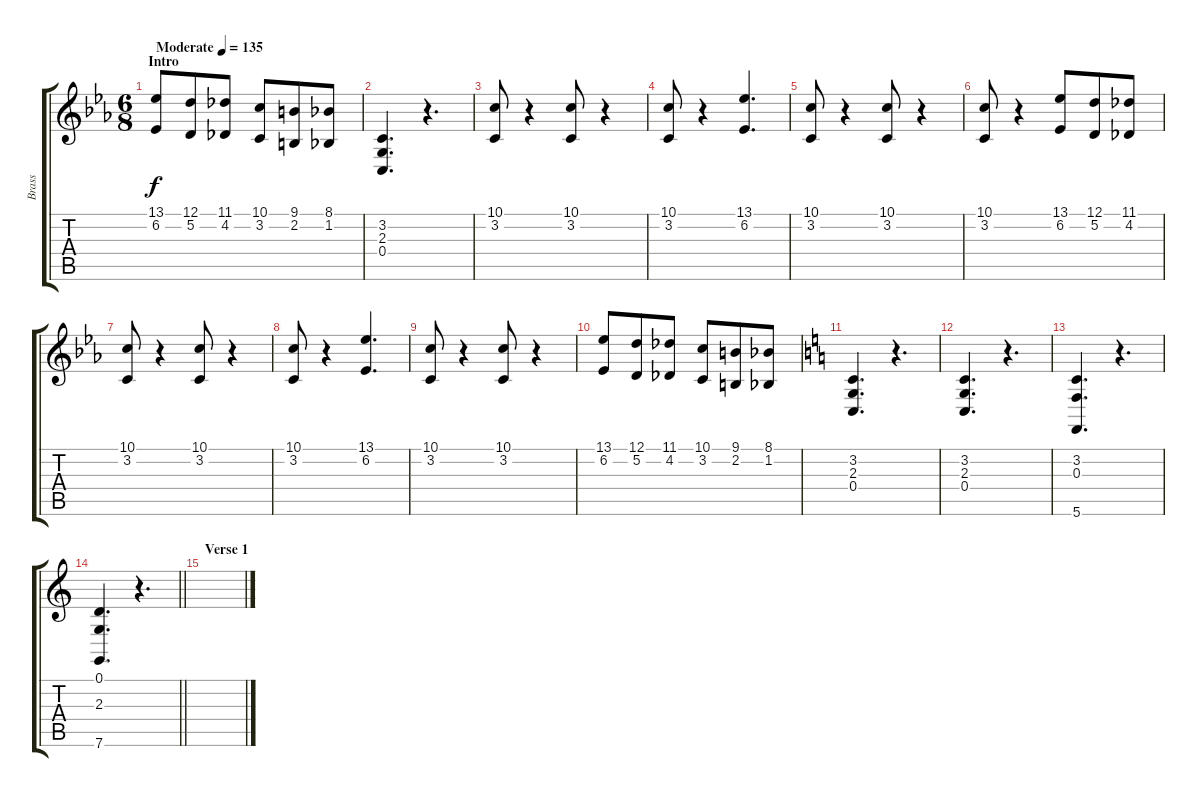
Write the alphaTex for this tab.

\track ("Brass" "Brass") {instrument brasssection}
\staff {score tabs}
\tuning (D4 A3 F3 C3 G2 C2) {hide}
\ts (6 8)
\section ("" "Intro")
\tempo (135 "Moderate")
\clef g2
\ks cminor
(13.1 6.2).8{dy f instrument brasssection} (12.1 5.2).8 (11.1 4.2).8 (10.1 3.2).8 (9.1 2.2).8 (8.1 1.2).8 |
(3.2 2.3 0.4).4{d} r.4{d} |
(10.1 3.2).8 r.4 (10.1 3.2).8 r.4 |
(10.1 3.2).8 r.4 (13.1 6.2).4{d} |
(10.1 3.2).8 r.4 (10.1 3.2).8 r.4 |
(10.1 3.2).8 r.4 (13.1 6.2).8 (12.1 5.2).8 (11.1 4.2).8 |
(10.1 3.2).8 r.4 (10.1 3.2).8 r.4 |
(10.1 3.2).8 r.4 (13.1 6.2).4{d} |
(10.1 3.2).8 r.4 (10.1 3.2).8 r.4 |
(13.1 6.2).8 (12.1 5.2).8 (11.1 4.2).8 (10.1 3.2).8 (9.1 2.2).8 (8.1 1.2).8 |
\ks c
(3.2 2.3 0.4).4{d} r.4{d} |
(3.2 2.3 0.4).4{d} r.4{d} |
(3.2 0.3 5.6).4{d} r.4{d} |
\barLineRight lightlight
(0.1 2.3 7.6).4{d} r.4{d} |
\section ("" "Verse 1")
